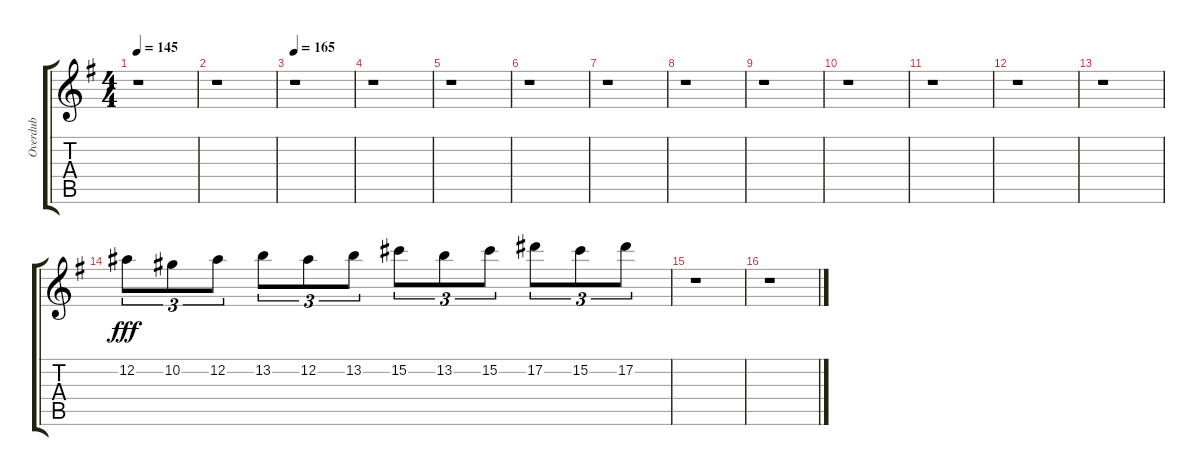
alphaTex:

\track ("Overdub" "Overdub") {instrument overdrivenguitar}
\staff {score tabs}
\tuning (Eb4 Bb3 Gb3 Db3 Ab2 Eb2) {hide}
\ts (4 4)
\tempo 145
\clef g2
\ks g
r.1{dy fff} |
r.1 |
\tempo 165
r.1 |
r.1 |
r.1 |
r.1 |
r.1 |
r.1 |
r.1 |
r.1 |
r.1 |
r.1 |
r.1 |
12.2.8{tu (3 2) volume 16} 10.2.8{tu (3 2)} 12.2.8{tu (3 2)} 13.2.8{tu (3 2)} 12.2.8{tu (3 2)} 13.2.8{tu (3 2)} 15.2.8{tu (3 2)} 13.2.8{tu (3 2)} 15.2.8{tu (3 2)} 17.2.8{tu (3 2)} 15.2.8{tu (3 2)} 17.2.8{tu (3 2)} |
r.1 |
r.1
